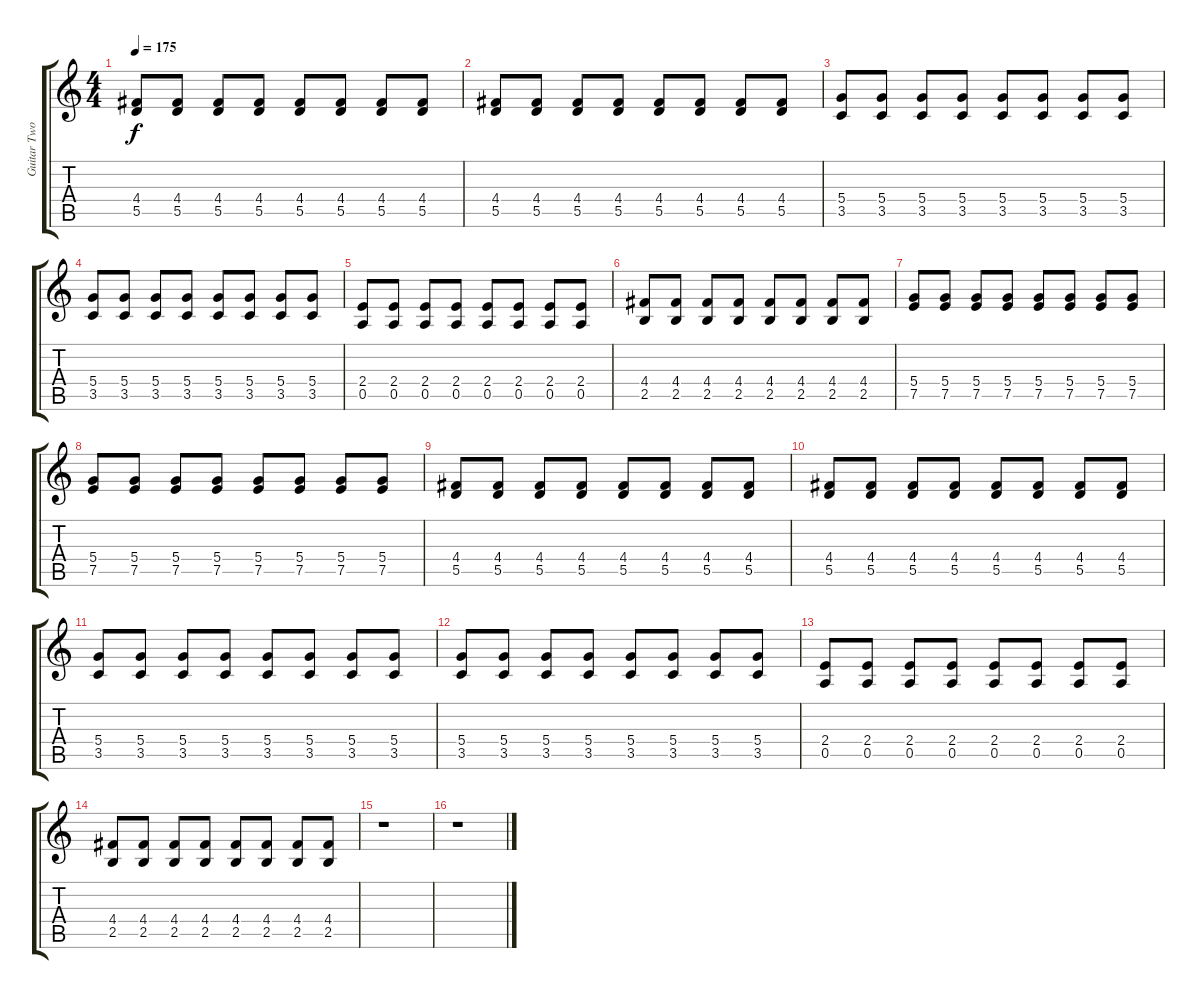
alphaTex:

\track ("Guitar Two" "Guitar Two") {instrument overdrivenguitar}
\staff {score tabs}
\tuning (E4 B3 G3 D3 A2 E2) {hide}
\ts (4 4)
\tempo 175
\clef g2
\ks c
(4.4 5.5).8{dy f} (4.4 5.5).8 (4.4 5.5).8 (4.4 5.5).8 (4.4 5.5).8 (4.4 5.5).8 (4.4 5.5).8 (4.4 5.5).8 |
(4.4 5.5).8 (4.4 5.5).8 (4.4 5.5).8 (4.4 5.5).8 (4.4 5.5).8 (4.4 5.5).8 (4.4 5.5).8 (4.4 5.5).8 |
(5.4 3.5).8 (5.4 3.5).8 (5.4 3.5).8 (5.4 3.5).8 (5.4 3.5).8 (5.4 3.5).8 (5.4 3.5).8 (5.4 3.5).8 |
(5.4 3.5).8 (5.4 3.5).8 (5.4 3.5).8 (5.4 3.5).8 (5.4 3.5).8 (5.4 3.5).8 (5.4 3.5).8 (5.4 3.5).8 |
(2.4 0.5).8 (2.4 0.5).8 (2.4 0.5).8 (2.4 0.5).8 (2.4 0.5).8 (2.4 0.5).8 (2.4 0.5).8 (2.4 0.5).8 |
(4.4 2.5).8 (4.4 2.5).8 (4.4 2.5).8 (4.4 2.5).8 (4.4 2.5).8 (4.4 2.5).8 (4.4 2.5).8 (4.4 2.5).8 |
(5.4 7.5).8 (5.4 7.5).8 (5.4 7.5).8 (5.4 7.5).8 (5.4 7.5).8 (5.4 7.5).8 (5.4 7.5).8 (5.4 7.5).8 |
(5.4 7.5).8 (5.4 7.5).8 (5.4 7.5).8 (5.4 7.5).8 (5.4 7.5).8 (5.4 7.5).8 (5.4 7.5).8 (5.4 7.5).8 |
(4.4 5.5).8 (4.4 5.5).8 (4.4 5.5).8 (4.4 5.5).8 (4.4 5.5).8 (4.4 5.5).8 (4.4 5.5).8 (4.4 5.5).8 |
(4.4 5.5).8 (4.4 5.5).8 (4.4 5.5).8 (4.4 5.5).8 (4.4 5.5).8 (4.4 5.5).8 (4.4 5.5).8 (4.4 5.5).8 |
(5.4 3.5).8 (5.4 3.5).8 (5.4 3.5).8 (5.4 3.5).8 (5.4 3.5).8 (5.4 3.5).8 (5.4 3.5).8 (5.4 3.5).8 |
(5.4 3.5).8 (5.4 3.5).8 (5.4 3.5).8 (5.4 3.5).8 (5.4 3.5).8 (5.4 3.5).8 (5.4 3.5).8 (5.4 3.5).8 |
(2.4 0.5).8 (2.4 0.5).8 (2.4 0.5).8 (2.4 0.5).8 (2.4 0.5).8 (2.4 0.5).8 (2.4 0.5).8 (2.4 0.5).8 |
(4.4 2.5).8 (4.4 2.5).8 (4.4 2.5).8 (4.4 2.5).8 (4.4 2.5).8 (4.4 2.5).8 (4.4 2.5).8 (4.4 2.5).8 |
r.1 |
r.1
